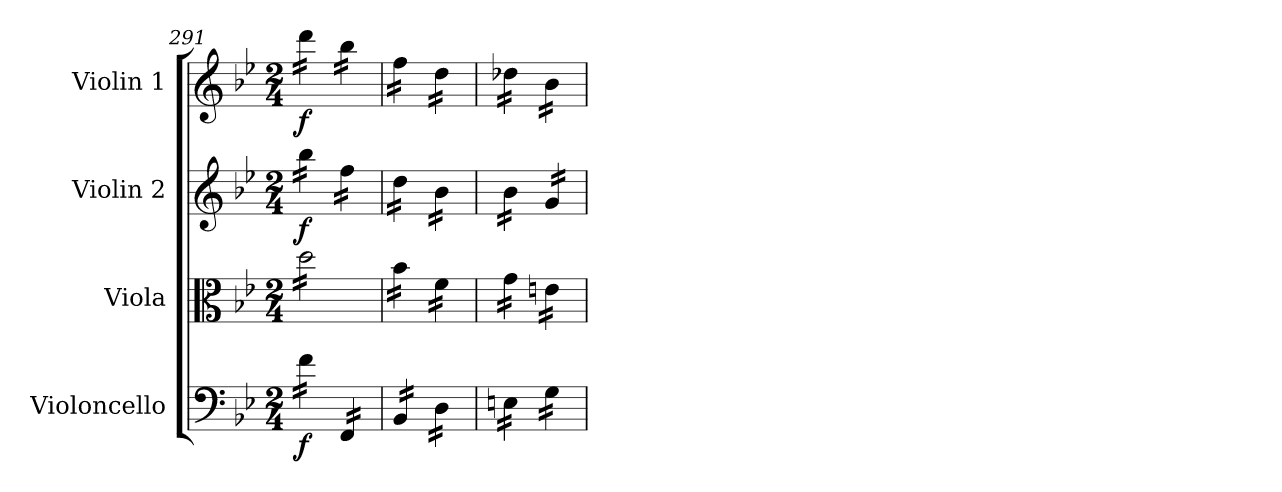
**kern	**dynam	**kern	**kern	**dynam	**kern	**dynam
*part4	*part4	*part3	*part2	*part2	*part1	*part1
*staff4	*staff4	*staff3	*staff2	*staff2	*staff1	*staff1
*I"Violoncello	*	*I"Viola	*I"Violin 2	*	*I"Violin 1	*
*I'Vc	*	*I'Vla	*I'Vln	*	*I'Vln	*
*clefF4	*	*clefC3	*clefG2	*	*clefG2	*
*k[b-e-]	*	*k[b-e-]	*k[b-e-]	*	*k[b-e-]	*
*M2/4	*	*M2/4	*M2/4	*	*M2/4	*
=291	=291	=291	=291	=291	=291	=291
!	!LO:DY:b	!	!	!LO:DY:b	!	!LO:DY:b
*tremolo	*	*	*	*	*	*
*	*	*tremolo	*	*	*	*
*	*	*	*tremolo	*	*	*
*	*	*	*	*	*tremolo	*
16f\LL	f	16dd\LL	16bb-\LL	f	16ddd\LL	f
16f\	.	16dd\	16bb-\	.	16ddd\	.
16f\	.	16dd\	16bb-\	.	16ddd\	.
16f\JJ	.	16dd\	16bb-\JJ	.	16ddd\JJ	.
16FF/LL	.	16dd\	16ff\LL	.	16bb-\LL	.
16FF/	.	16dd\	16ff\	.	16bb-\	.
16FF/	.	16dd\	16ff\	.	16bb-\	.
16FF/JJ	.	16dd\JJ	16ff\JJ	.	16bb-\JJ	.
=292	=292	=292	=292	=292	=292	=292
16BB-/LL	.	16b-\LL	16dd\LL	.	16ff\LL	.
16BB-/	.	16b-\	16dd\	.	16ff\	.
16BB-/	.	16b-\	16dd\	.	16ff\	.
16BB-/JJ	.	16b-\JJ	16dd\JJ	.	16ff\JJ	.
16D\LL	.	16f\LL	16b-\LL	.	16dd\LL	.
16D\	.	16f\	16b-\	.	16dd\	.
16D\	.	16f\	16b-\	.	16dd\	.
16D\JJ	.	16f\JJ	16b-\JJ	.	16dd\JJ	.
=293	=293	=293	=293	=293	=293	=293
16En\LL	.	16g\LL	16b-\LL	.	16dd-X\LL	.
16En\	.	16g\	16b-\	.	16dd-X\	.
16En\	.	16g\	16b-\	.	16dd-X\	.
16En\JJ	.	16g\JJ	16b-\JJ	.	16dd-X\JJ	.
16G\LL	.	16en\LL	16g/LL	.	16b-\LL	.
16G\	.	16en\	16g/	.	16b-\	.
16G\	.	16en\	16g/	.	16b-\	.
16G\JJ	.	16en\JJ	16g/JJ	.	16b-\JJ	.
*	*	*	*	*	*Xtremolo	*
*	*	*	*Xtremolo	*	*	*
*	*	*Xtremolo	*	*	*	*
*Xtremolo	*	*	*	*	*	*
=	=	=	=	=	=	=
*-	*-	*-	*-	*-	*-	*-
